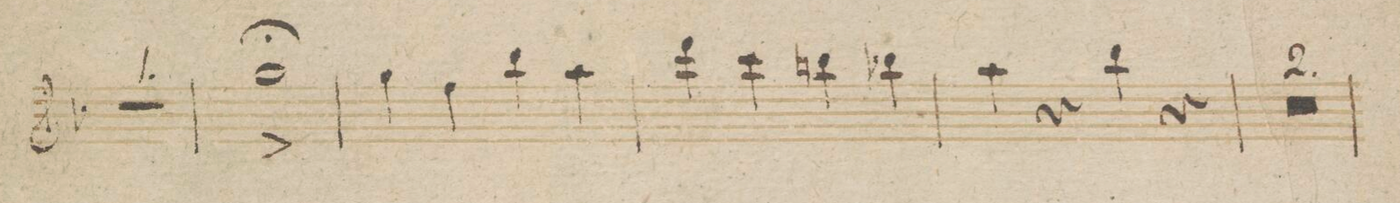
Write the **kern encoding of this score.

**kern	**dynam
*I"Oboe 1mo	*
*clefG2	*
*k[b-]	*
*met(c|)	*
*M2/2	*
1r	.
=70	=70
1gg\^<;	.
=71	=71
4gg\	.
4ff\	.
4bb-\	.
4aa\	.
=72	=72
4ddd\	.
4ccc\	.
4bbn\	.
4bb-X\	.
=73	=73
4aa\	.
4r	.
4bb-\	.
4r	.
=74	=74
0r	.
=75	=75
=76	=76
*-	*-
